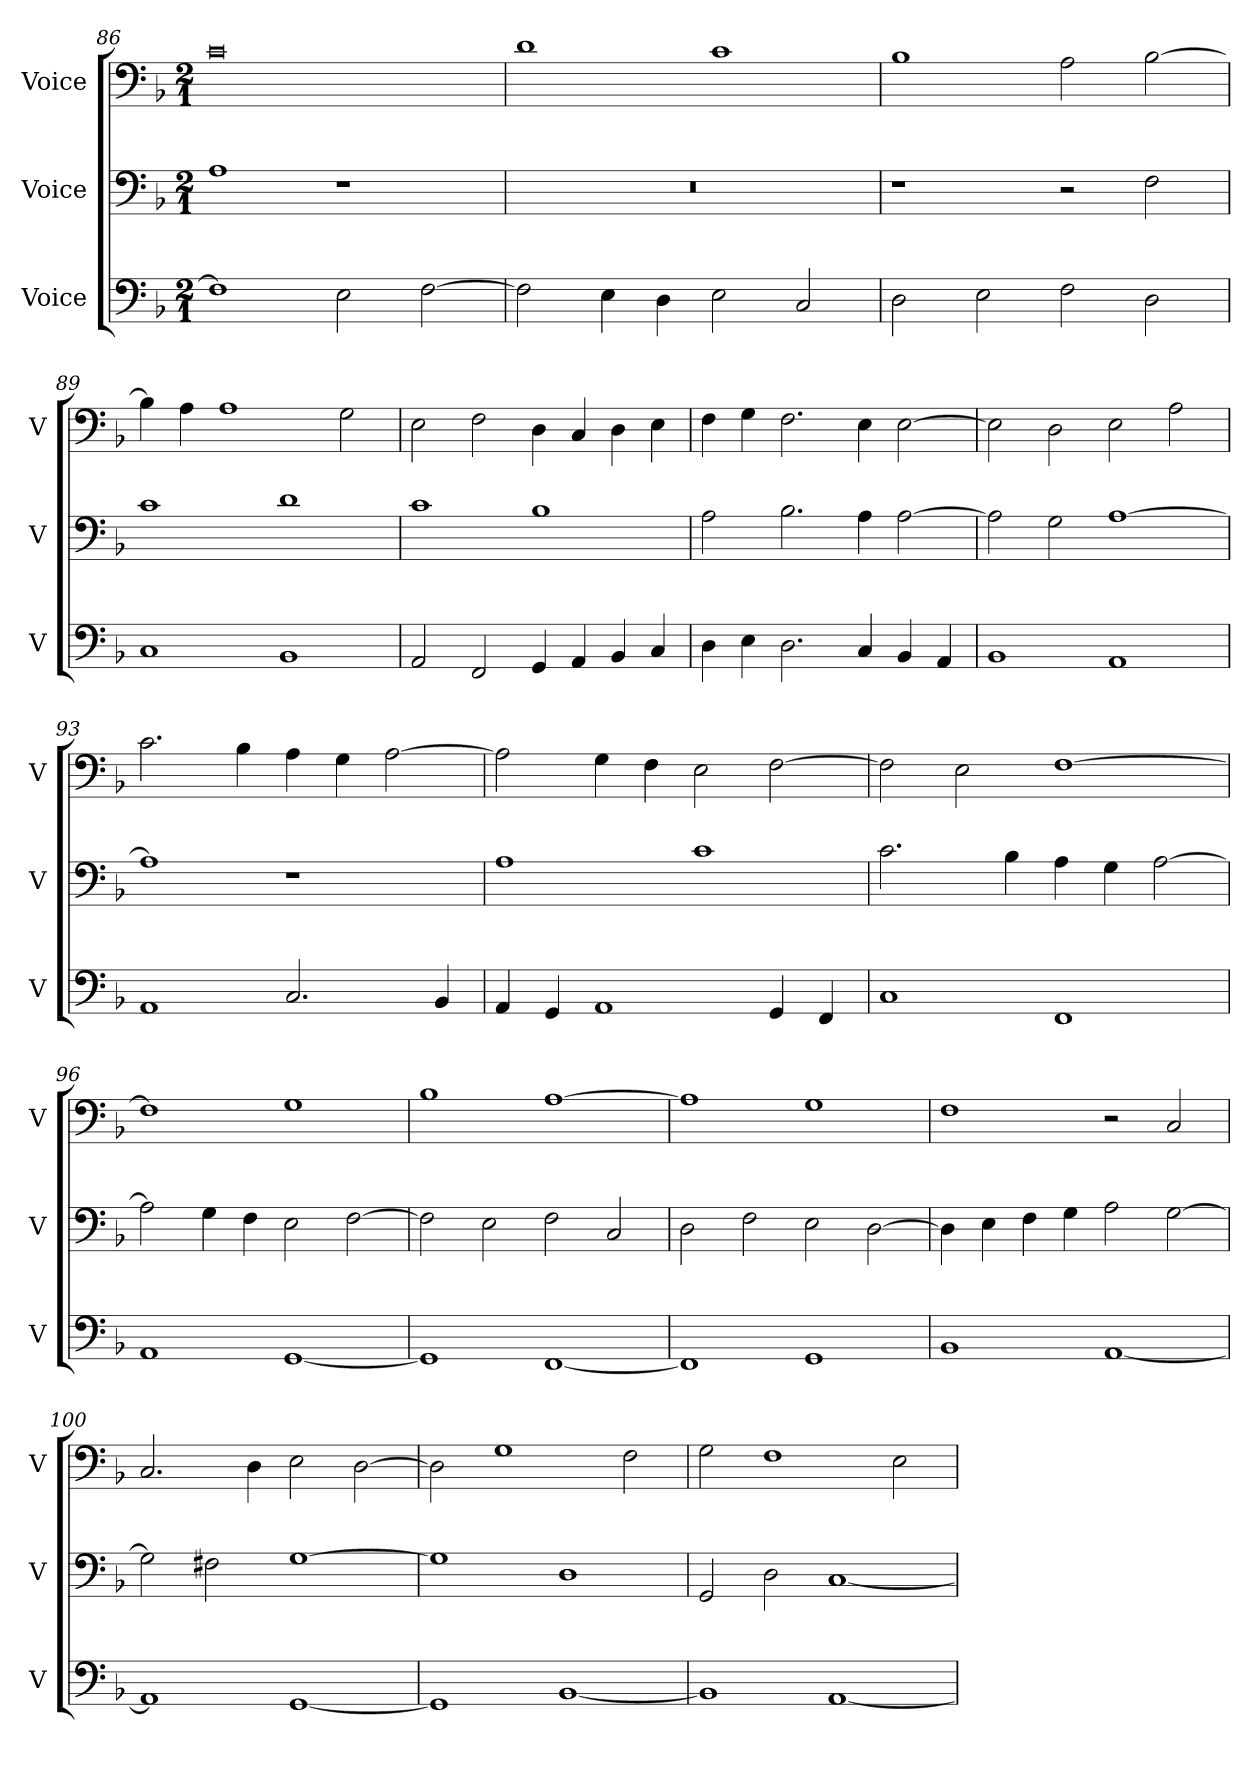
**kern	**kern	**kern
*part3	*part2	*part1
*staff3	*staff2	*staff1
*I"Voice	*I"Voice	*I"Voice
*I'V	*I'V	*I'V
*clefF4	*clefF4	*clefF4
*k[b-]	*k[b-]	*k[b-]
*M2/1	*M2/1	*M2/1
=86	=86	=86
1F]	1A	0c
2E\	1r	.
[2F\	.	.
!!LO:LB:g=z
=87	=87	=87
2F\]	0r	1d
4E\	.	.
4D\	.	.
2E\	.	1c
2C/	.	.
=88	=88	=88
2D\	1r	1B-
2E\	.	.
2F\	2r	2A\
2D\	2F\	[2B-\
=89	=89	=89
1C	1c	4B-\]
.	.	4A\
.	.	1A
1BB-	1d	.
.	.	2G\
!!LO:LB:g=z
=90	=90	=90
2AA/	1c	2E\
2FF/	.	2F\
4GG/	1B-	4D\
4AA/	.	4C/
4BB-/	.	4D\
4C/	.	4E\
=91	=91	=91
4D\	2A\	4F\
4E\	.	4G\
2.D\	2.B-\	2.F\
4C/	4A\	4E\
4BB-/	[2A\	[2E\
4AA/	.	.
=92	=92	=92
1BB-	2A\]	2E\]
.	2G\	2D\
1AA	[1A	2E\
.	.	2A\
!!LO:LB:g=z
=93	=93	=93
1AA	1A]	2.c\
.	.	4B-\
2.C/	1r	4A\
.	.	4G\
.	.	[2A\
4BB-/	.	.
=94	=94	=94
4AA/	1A	2A\]
4GG/	.	.
1AA	.	4G\
.	.	4F\
.	1c	2E\
4GG/	.	[2F\
4FF/	.	.
=95	=95	=95
1C	2.c\	2F\]
.	.	2E\
.	4B-\	.
1FF	4A\	[1F
.	4G\	.
.	[2A\	.
!!LO:PB:g=z
=96	=96	=96
1AA	2A\]	1F]
.	4G\	.
.	4F\	.
[1GG	2E\	1G
.	[2F\	.
=97	=97	=97
1GG]	2F\]	1B-
.	2E\	.
[1FF	2F\	[1A
.	2C/	.
=98	=98	=98
1FF]	2D\	1A]
.	2F\	.
1GG	2E\	1G
.	[2D\	.
!!LO:LB:g=z
=99	=99	=99
1BB-	4D\]	1F
.	4E\	.
.	4F\	.
.	4G\	.
[1AA	2A\	2r
.	[2G\	2C/
=100	=100	=100
1AA]	2G\]	2.C/
.	2F#X\	.
.	.	4D\
[1GG	[1G	2E\
.	.	[2D\
=101	=101	=101
1GG]	1G]	2D\]
.	.	1G
[1BB-	1D	.
.	.	2F\
=102	=102	=102
1BB-]	2GG/	2G\
.	2D\	1F
[1AA	[1C	.
.	.	2E\
=	=	=
*-	*-	*-
